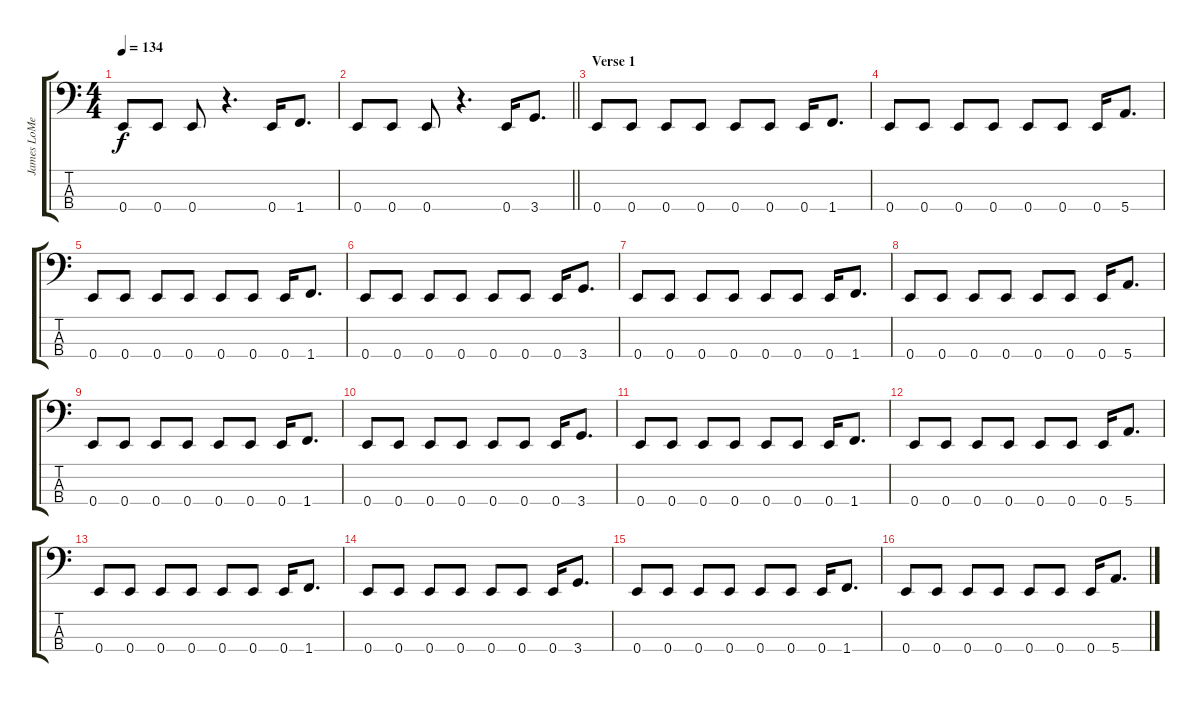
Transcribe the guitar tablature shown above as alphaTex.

\track ("James LoMenzo" "James LoMe") {instrument electricbassfinger}
\staff {score tabs}
\tuning (G2 D2 A1 E1) {hide}
\ts (4 4)
\tempo 134
\clef f4
\ks c
0.4.8{dy f} 0.4.8 0.4.8 r.4{d} 0.4.16 1.4.8{d} |
\barLineRight lightlight
0.4.8 0.4.8 0.4.8 r.4{d} 0.4.16 3.4.8{d} |
\section ("" "Verse 1")
0.4.8 0.4.8 0.4.8 0.4.8 0.4.8 0.4.8 0.4.16 1.4.8{d} |
0.4.8 0.4.8 0.4.8 0.4.8 0.4.8 0.4.8 0.4.16 5.4.8{d} |
0.4.8 0.4.8 0.4.8 0.4.8 0.4.8 0.4.8 0.4.16 1.4.8{d} |
0.4.8 0.4.8 0.4.8 0.4.8 0.4.8 0.4.8 0.4.16 3.4.8{d} |
0.4.8 0.4.8 0.4.8 0.4.8 0.4.8 0.4.8 0.4.16 1.4.8{d} |
0.4.8 0.4.8 0.4.8 0.4.8 0.4.8 0.4.8 0.4.16 5.4.8{d} |
0.4.8 0.4.8 0.4.8 0.4.8 0.4.8 0.4.8 0.4.16 1.4.8{d} |
0.4.8 0.4.8 0.4.8 0.4.8 0.4.8 0.4.8 0.4.16 3.4.8{d} |
0.4.8 0.4.8 0.4.8 0.4.8 0.4.8 0.4.8 0.4.16 1.4.8{d} |
0.4.8 0.4.8 0.4.8 0.4.8 0.4.8 0.4.8 0.4.16 5.4.8{d} |
0.4.8 0.4.8 0.4.8 0.4.8 0.4.8 0.4.8 0.4.16 1.4.8{d} |
0.4.8 0.4.8 0.4.8 0.4.8 0.4.8 0.4.8 0.4.16 3.4.8{d} |
0.4.8 0.4.8 0.4.8 0.4.8 0.4.8 0.4.8 0.4.16 1.4.8{d} |
0.4.8 0.4.8 0.4.8 0.4.8 0.4.8 0.4.8 0.4.16 5.4.8{d}
